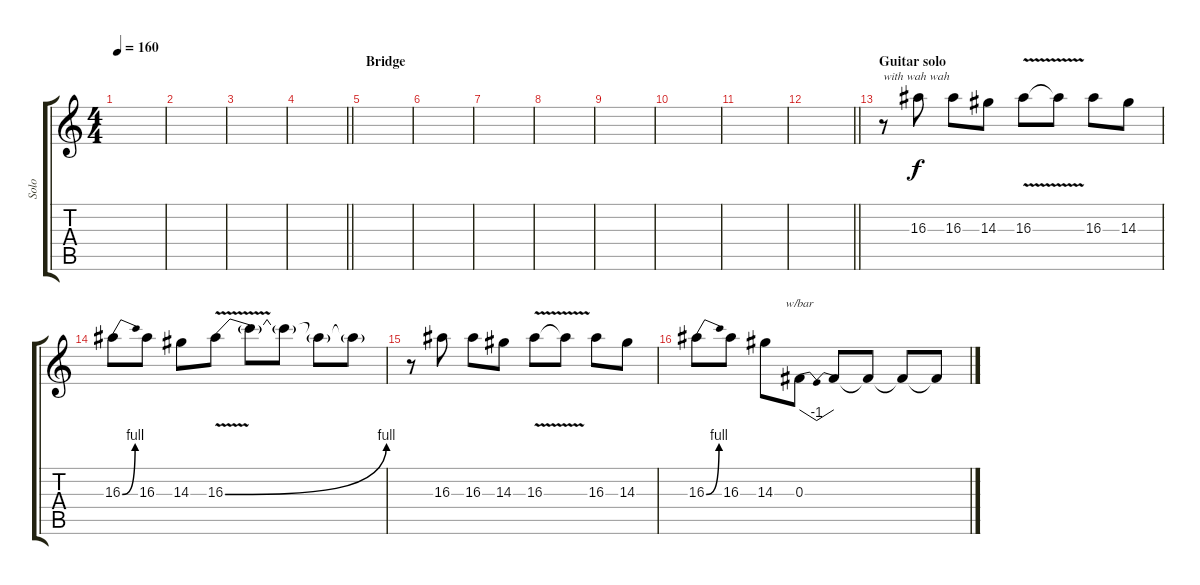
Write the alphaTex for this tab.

\track ("Solo" "Solo") {instrument distortionguitar}
\staff {score tabs}
\tuning (Eb4 Bb3 Gb3 Db3 Ab2 Eb2) {hide}
\ts (4 4)
\tempo 160
\clef g2
\ks c
|
|
|
\barLineRight lightlight
|
\section ("" "Bridge")
|
|
|
|
|
|
|
\barLineRight lightlight
|
\section ("" "Guitar solo")
r.8{txt "with wah wah"} 16.3.8 16.3.8 14.3.8 16.3{v}.8 16.3{t}.8 16.3.8 14.3.8 |
16.3{be (bend 0 0 60 4)}.8 16.3.8 14.3.8 16.3{be (bend 0 0 60 4) v}.8 16.3{t}.8 16.3{t}.8 16.3{t}.8 16.3{t}.8 |
r.8 16.3.8 16.3.8 14.3.8 16.3{v}.8 16.3{t}.8 16.3.8 14.3.8 |
16.3{be (bend 0 0 60 4)}.8 16.3.8 14.3.8 0.3.8{tbe (dip default 0 0 30 -4 60 0)} 0.3{t}.8 0.3{t}.8 0.3{t}.8 0.3{t}.8
